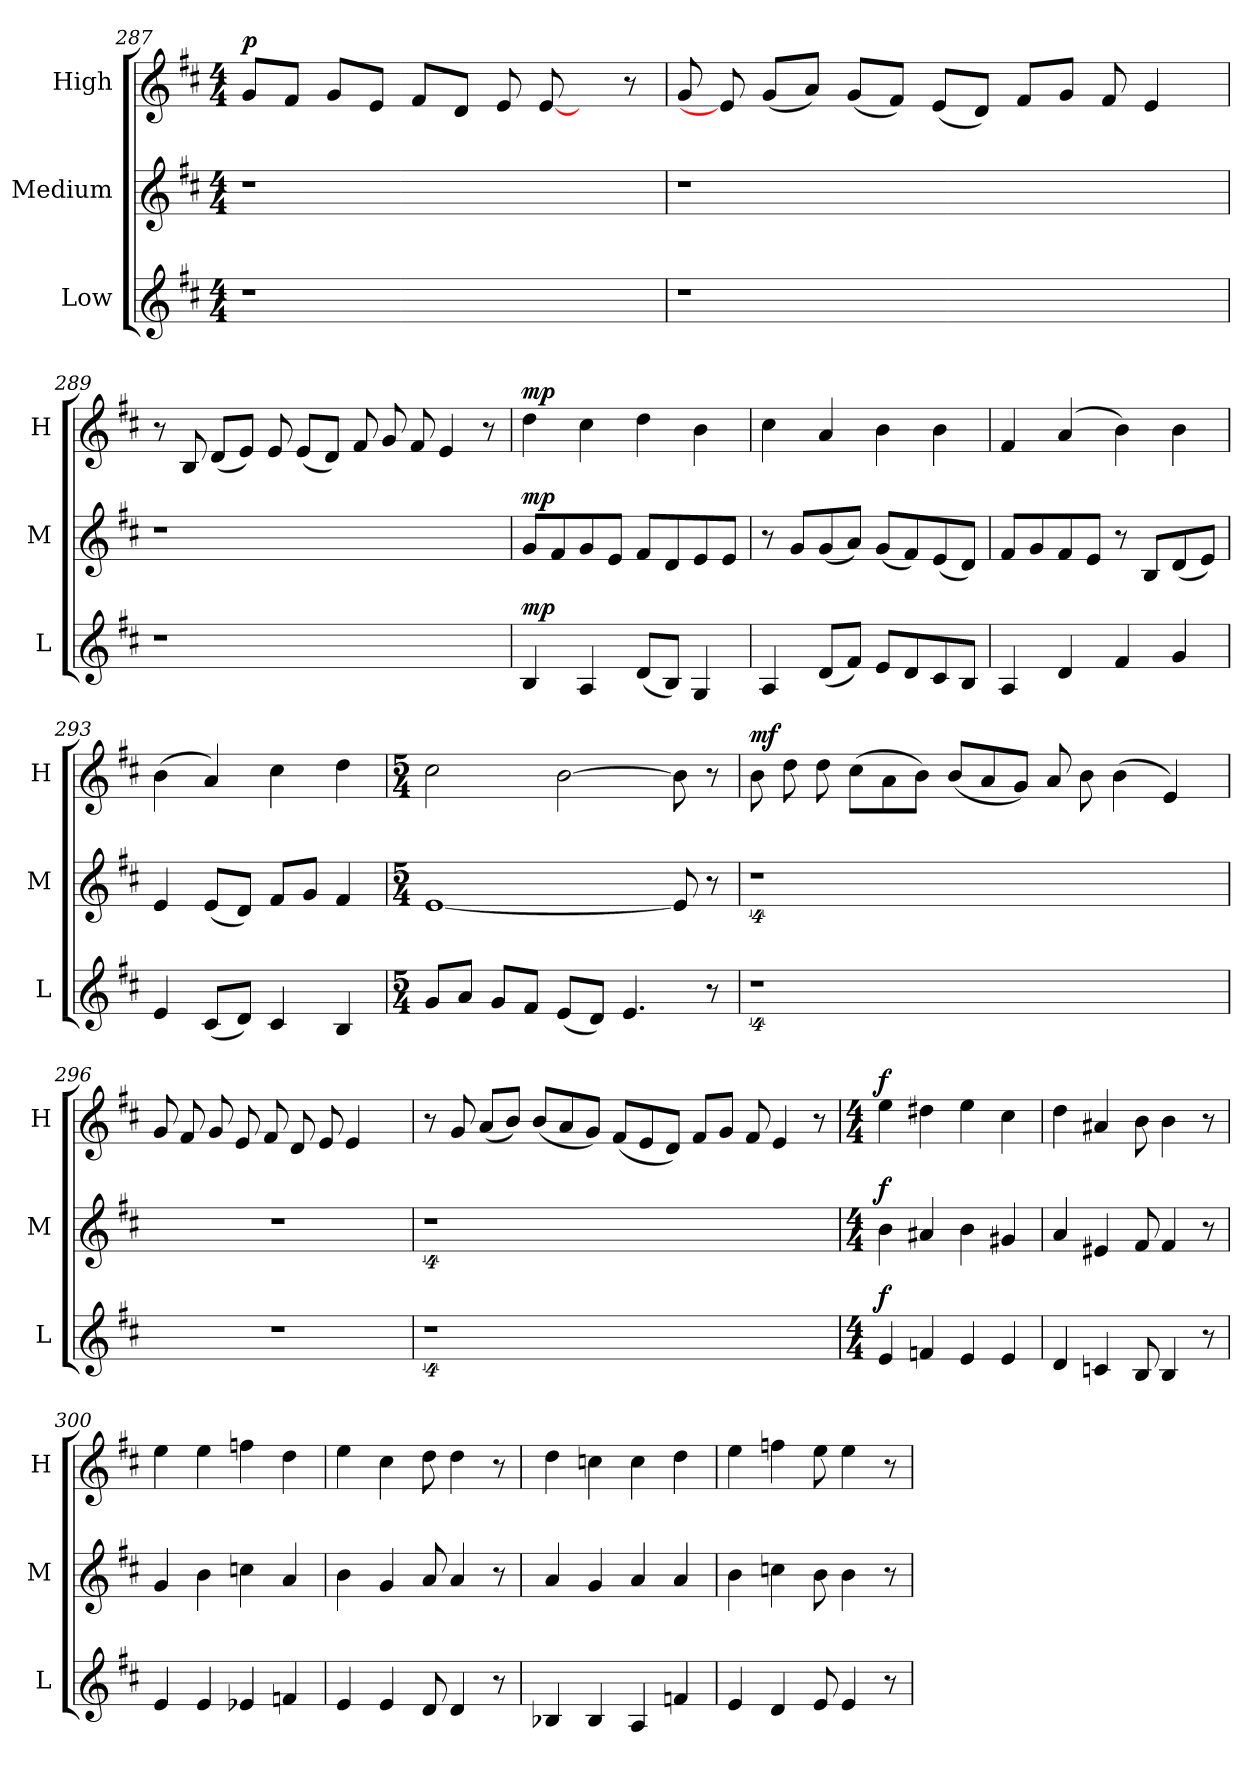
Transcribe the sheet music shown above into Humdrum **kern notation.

**kern	**dynam	**kern	**dynam	**kern	**dynam
*part3	*part3	*part2	*part2	*part1	*part1
*staff3	*staff3	*staff2	*staff2	*staff1	*staff1
*I"Low	*	*I"Medium	*	*I"High	*
*I'L	*	*I'M	*	*I'H	*
!!LO:PB:g=z
*clefG2	*	*clefG2	*	*clefG2	*
*k[f#c#]	*	*k[f#c#]	*	*k[f#c#]	*
*D:	*	*D:	*	*D:	*
*M4/4	*	*M4/4	*	*M4/4	*
=287	=287	=287	=287	=287	=287
!	!	!	!	!	!LO:DY:a
1r	.	1r	.	8g/L	p
.	.	.	.	8f#/J	.
.	.	.	.	8g/L	.
.	.	.	.	8e/J	.
.	.	.	.	8f#/L	.
.	.	.	.	8d/J	.
.	.	.	.	8e/	.
.	.	.	.	[8e/	.
4ryy	.	4ryy	.	8ryy	.
.	.	.	.	8r	.
=288	=288	=288	=288	=288	=288
1r	.	1r	.	8g/	.
.	.	.	.	8e/]	.
.	.	.	.	(<8g/L	.
.	.	.	.	8a/J)	.
.	.	.	.	(<8g/L	.
.	.	.	.	8f#/J)	.
.	.	.	.	(<8e/L	.
.	.	.	.	8d/J)	.
2ryy	.	2ryy	.	8f#/L	.
.	.	.	.	8g/J	.
.	.	.	.	8f#/	.
.	.	.	.	4e/	.
8ryy	.	8ryy	.	.	.
=289	=289	=289	=289	=289	=289
1r	.	1r	.	8r	.
.	.	.	.	8B/	.
.	.	.	.	(<8d/L	.
.	.	.	.	8e/J)	.
.	.	.	.	8e/	.
.	.	.	.	(<8e/L	.
.	.	.	.	8d/J)	.
.	.	.	.	8f#/	.
2ryy	.	2ryy	.	8g/	.
.	.	.	.	8f#/	.
.	.	.	.	4e/	.
8ryy	.	8ryy	.	8r	.
!!LO:LB:g=z
=290	=290	=290	=290	=290	=290
!	!LO:DY:a	!	!LO:DY:a	!	!LO:DY:a
4B/	mp	8g/L	mp	4dd\	mp
.	.	8f#/	.	.	.
4A/	.	8g/	.	4cc#\	.
.	.	8e/J	.	.	.
(<8d/L	.	8f#/L	.	4dd\	.
8B/J)	.	8d/	.	.	.
4G/	.	8e/	.	4b\	.
.	.	8e/J	.	.	.
=291	=291	=291	=291	=291	=291
4A/	.	8r	.	4cc#\	.
.	.	8g/L	.	.	.
(<8d/L	.	(<8g/	.	4a/	.
8f#/J)	.	8a/J)	.	.	.
8e/L	.	(<8g/L	.	4b\	.
8d/	.	8f#/)	.	.	.
8c#/	.	(<8e/	.	4b\	.
8B/J	.	8d/J)	.	.	.
=292	=292	=292	=292	=292	=292
4A/	.	8f#/L	.	4f#/	.
.	.	8g/	.	.	.
4d/	.	8f#/	.	(4a/	.
.	.	8e/J	.	.	.
4f#/	.	8r	.	4b\)	.
.	.	8B/L	.	.	.
4g/	.	(<8d/	.	4b\	.
.	.	8e/J)	.	.	.
=293	=293	=293	=293	=293	=293
4e/	.	4e/	.	(>4b\	.
(<8c#/L	.	(<8e/L	.	4a/)	.
8d/J)	.	8d/J)	.	.	.
4c#/	.	8f#/L	.	4cc#\	.
.	.	8g/J	.	.	.
4B/	.	4f#/	.	4dd\	.
=294	=294	=294	=294	=294	=294
*M5/4	*	*M5/4	*	*M5/4	*
8g/L	.	[<1e	.	2cc#\	.
8a/J	.	.	.	.	.
8g/L	.	.	.	.	.
8f#/J	.	.	.	.	.
(<8e/L	.	.	.	[>2b\	.
8d/J)	.	.	.	.	.
4.e/	.	.	.	.	.
.	.	8e/]	.	8b\]	.
8r	.	8r	.	8r	.
!!LO:LB:g=z
=295	=295	=295	=295	=295	=295
!	!	!	!	!	!LO:DY:a
4%5r	.	4%5r	.	8b\	mf
.	.	.	.	8dd\	.
.	.	.	.	8dd\	.
.	.	.	.	(>8cc#\L	.
.	.	.	.	8a\	.
.	.	.	.	8b\J)	.
.	.	.	.	(<8b/L	.
.	.	.	.	8a/	.
.	.	.	.	8g/J)	.
.	.	.	.	8a/	.
2ryy	.	2ryy	.	8b\	.
.	.	.	.	(>4b\	.
.	.	.	.	4e/)	.
8ryy	.	8ryy	.	.	.
=296	=296	=296	=296	=296	=296
4%5r	.	4%5r	.	8g/	.
.	.	.	.	8f#/	.
.	.	.	.	8g/	.
.	.	.	.	8e/	.
.	.	.	.	8f#/	.
.	.	.	.	8d/	.
.	.	.	.	8e/	.
.	.	.	.	4e/	.
.	.	.	.	8ryy	.
=297	=297	=297	=297	=297	=297
4%5r	.	4%5r	.	8r	.
.	.	.	.	8g/	.
.	.	.	.	(<8a/L	.
.	.	.	.	8b/J)	.
.	.	.	.	(<8b/L	.
.	.	.	.	8a/	.
.	.	.	.	8g/J)	.
.	.	.	.	(<8f#/L	.
.	.	.	.	8e/	.
.	.	.	.	8d/J)	.
2.ryy	.	2.ryy	.	8f#/L	.
.	.	.	.	8g/J	.
.	.	.	.	8f#/	.
.	.	.	.	4e/	.
.	.	.	.	8r	.
!!LO:LB:g=z
=298	=298	=298	=298	=298	=298
*M4/4	*	*M4/4	*	*M4/4	*
!	!LO:DY:a	!	!LO:DY:a	!	!LO:DY:a
4e/	f	4b\	f	4ee\	f
4fn/	.	4a#X/	.	4dd#X\	.
4e/	.	4b\	.	4ee\	.
4e/	.	4g#X/	.	4cc#\	.
=299	=299	=299	=299	=299	=299
4d/	.	4a/	.	4dd\	.
4cn/	.	4e#X/	.	4a#X/	.
8B/	.	8f#/	.	8b\	.
4B/	.	4f#/	.	4b\	.
8r	.	8r	.	8r	.
=300	=300	=300	=300	=300	=300
4e/	.	4g/	.	4ee\	.
4e/	.	4b\	.	4ee\	.
4e-X/	.	4ccn\	.	4ffn\	.
4fn/	.	4a/	.	4dd\	.
=301	=301	=301	=301	=301	=301
4e/	.	4b\	.	4ee\	.
4e/	.	4g/	.	4cc#\	.
8d/	.	8a/	.	8dd\	.
4d/	.	4a/	.	4dd\	.
8r	.	8r	.	8r	.
=302	=302	=302	=302	=302	=302
4B-X/	.	4a/	.	4dd\	.
4B-/	.	4g/	.	4ccn\	.
4A/	.	4a/	.	4cc\	.
4fn/	.	4a/	.	4dd\	.
=303	=303	=303	=303	=303	=303
4e/	.	4b\	.	4ee\	.
4d/	.	4ccn\	.	4ffn\	.
8e/	.	8b\	.	8ee\	.
4e/	.	4b\	.	4ee\	.
8r	.	8r	.	8r	.
=	=	=	=	=	=
*-	*-	*-	*-	*-	*-
